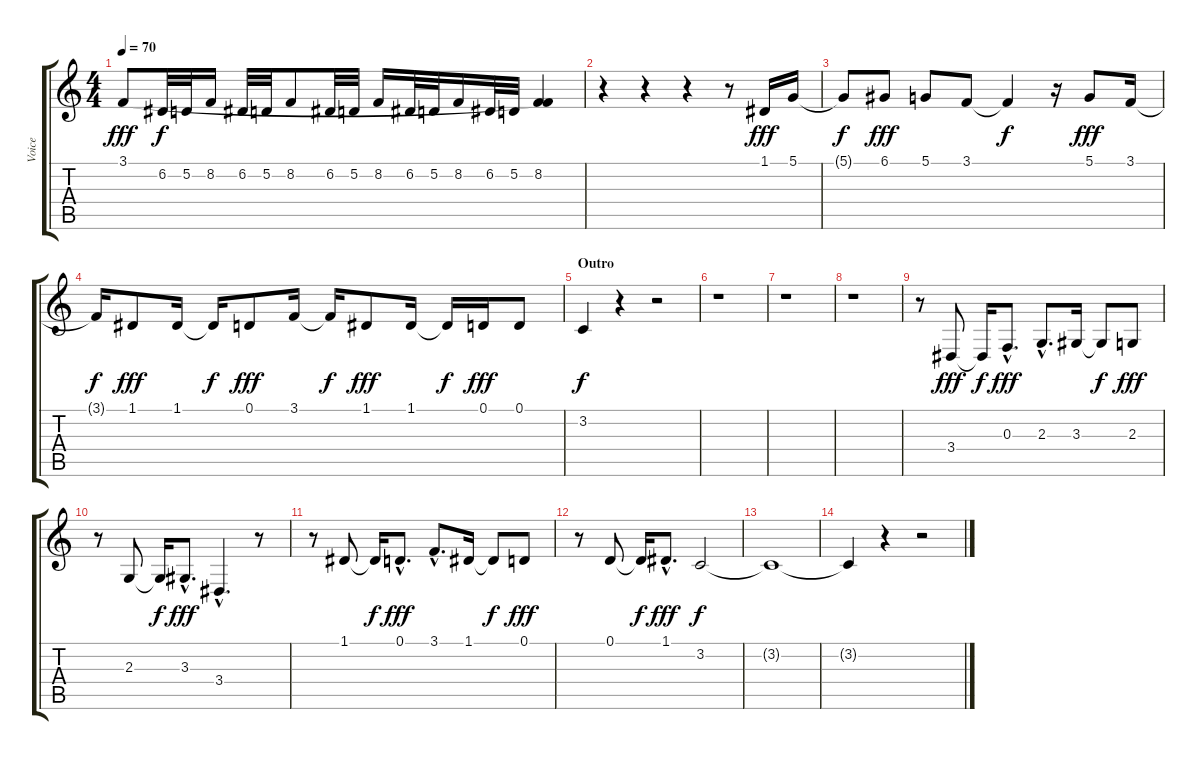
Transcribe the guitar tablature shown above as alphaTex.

\track ("Voice" "Voice") {instrument lead2sawtooth}
\staff {score tabs}
\tuning (D4 A3 F3 C3 G2 D2) {hide}
\ts (4 4)
\tempo 70
\clef g2
\ks c
3.1.8{dy fff} 6.2.32{dy f} 5.2.32 8.2.16 6.2.32 5.2.32 8.2.8 6.2.32 5.2.32 8.2.16 6.2.32 5.2.32 8.2.16 6.2.32 5.2.32 (3.1{t} 8.2).4 |
r.4 r.4 r.4 r.8 1.1.16{dy fff} 5.1.16 |
5.1{t}.8{dy f} 6.1.8{dy fff} 5.1.8 3.1.8 3.1{t}.4{dy f} r.16 5.1.8{dy fff} 3.1.16 |
3.1{t}.16{dy f} 1.1.8{dy fff} 1.1.16 1.1{t}.16{dy f} 0.1.8{dy fff} 3.1.16 3.1{t}.16{dy f} 1.1.8{dy fff} 1.1.16 1.1{t}.16{dy f} 0.1.16{dy fff} 0.1.8 |
\section ("" "Outro")
3.2.4{dy f} r.4 r.2 |
r.1 |
r.1 |
r.1 |
r.8 3.4.8{dy fff} 3.4{t}.16{dy f} 0.3{hac}.8{d dy fff} 2.3{hac}.8{d} 3.3.16 3.3{t}.8{dy f} 2.3.8{dy fff} |
r.8 2.3.8 2.3{t}.16{dy f} 3.3{hac}.8{d dy fff} 3.4{hac}.4{d} r.8 |
r.8 1.1.8 1.1{t}.16{dy f} 0.1{hac}.8{d dy fff} 3.1{hac}.8{d} 1.1.16 1.1{t}.8{dy f} 0.1.8{dy fff} |
r.8 0.1.8 0.1{t}.16{dy f} 1.1{hac}.8{d dy fff} 3.2.2{dy f} |
3.2{t}.1{volume 0} |
3.2{t}.4 r.4 r.2
